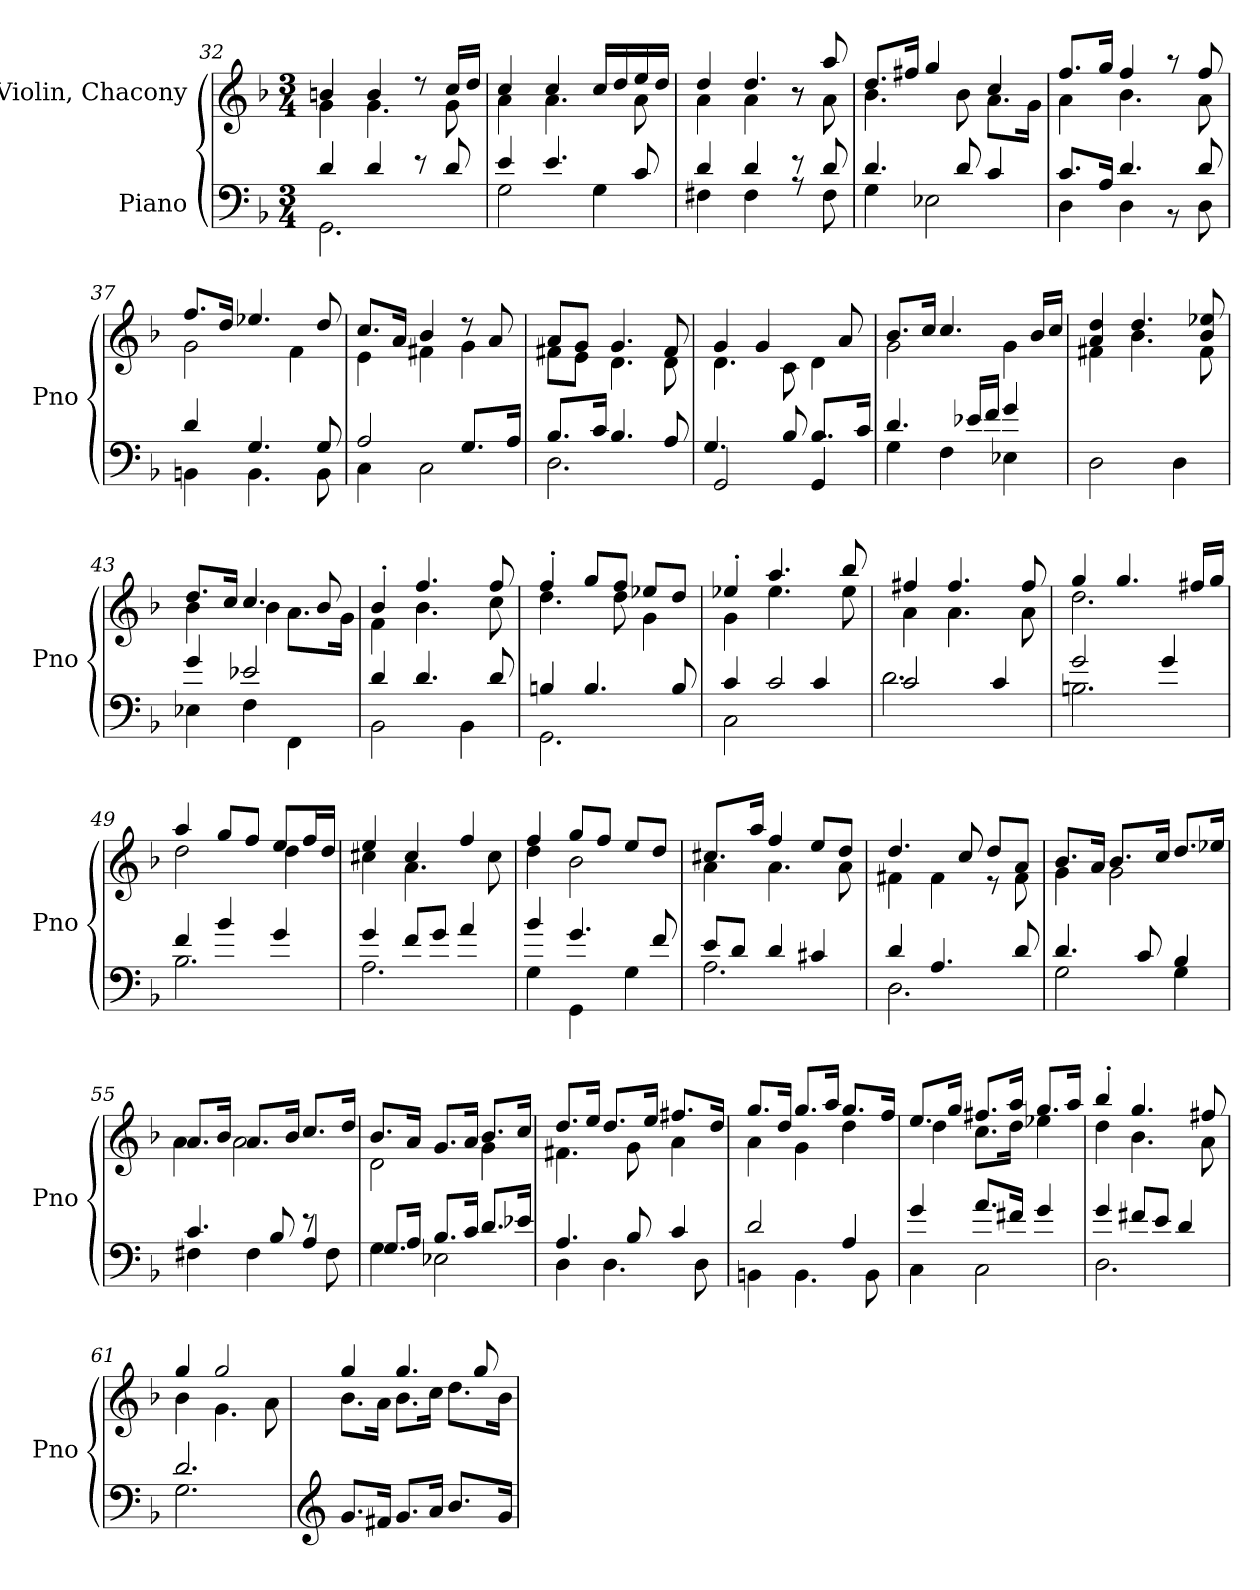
**kern	**kern
*part2	*part1
*staff2	*staff1
*I"Piano	*I"Violin, Chacony
*I'Pno	*
*clefF4	*clefG2
*k[b-]	*k[b-]
*M3/4	*M3/4
=32	=32
*^	*^
4d/	2.GG\	4bn/	4g\
4d/	.	4b/	4.g\
8r	.	8r	.
8d/	.	16cc/LL	8g\
.	.	16dd/JJ	.
!!LO:LB:g=z	!!
=33	=33	=33	=33
4e/	2G\	4cc/	4a\
4.e/	.	4cc/	4.a\
.	4G\	16cc/LL	.
.	.	16dd/	.
8c/	.	16ee/	8a\
.	.	16dd/JJ	.
=34	=34	=34	=34
*	*	*	*^
4d/	4F#X\	4dd/	4a\	2ryy
4d/	4F#\	4.dd/	4a\	.
8r	8rA	.	8r	8r
8d/	8F#\	8aa/	8a\	8ryy
*	*	*	*v	*v
=35	=35	=35	=35
4.d/	4G\	8.dd/L	4.b-\
.	.	16ff#X/Jk	.
.	2E-X\	4gg/	.
8d/	.	.	8b-\
4c/	.	4cc/	8.a\L
.	.	.	16g\Jk
=36	=36	=36	=36
8.c/L	4D\	8.ff/L	4a\
16A/Jk	.	16gg/Jk	.
4.d/	4D\	4ff/	4.b-\
.	8r	8r	.
8d/	8D\	8ff/	8a\
=37	=37	=37	=37
4d/	4BBn\	8.ff/L	2g\
.	.	16dd/Jk	.
4.G/	4.BB\	4.ee-X/	.
.	.	.	4f\
8G/	8BB\	8dd/	.
!!LO:LB:g=z	!!
=38	=38	=38	=38
2A/	4C\	8.cc/L	4e\
.	.	16a/Jk	.
.	2C\	4b-/	4f#X\
8.G/L	.	8r	4g\
.	.	8a/	.
16A/Jk	.	.	.
=39	=39	=39	=39
2.D\	8.B-/L	8a/L	8f#X\L
.	.	8g/J	8e\J
.	16c/Jk	.	.
.	4.B-/	4.g/	4.d\
.	8A/	8f#/	8d\
=40	=40	=40	=40
2GG/	4.G/	4g/	4.d\
.	.	4g/	.
.	8B-/	.	8c\
4GG'/	8.B-/L	4d\	8ryy
.	.	.	8a/
.	16c/Jk	.	.
=41	=41	=41	=41
4G\	4.d/	8.b-/L	2g\
.	.	16cc/Jk	.
4F\	.	4.cc/	.
.	16e-X/LL	.	.
.	16f/JJ	.	.
4E-X\	4g/	.	4g\
.	.	16b-/LL	.
.	.	16cc/JJ	.
*v	*v	*	*
=42	=42	=42
2D\	4a/ 4dd/	4f#X\
.	4.dd/	4.b-\
4D\	.	.
.	8b-/ 8ee-X/	8f#\
!!LO:LB:g=z	!!
=43	=43	=43
*^	*	*
4g/	4E-X\	8.dd/L	4b-\
.	.	16cc/Jk	.
2e-X/	4F\	4.cc/	4b-\
.	4FF\	.	8.a\L
.	.	8b-/	.
.	.	.	16g\Jk
=44	=44	=44	=44
2BB-\	4d/	4b-'/	4f\
.	4.d/	4.ff/	4.b-\
4BB-\	.	.	.
.	8d/	8ff/	8cc\
=45	=45	=45	=45
2.GG\	4Bn/	4ff'/	4.dd\
.	4.B/	8gg/L	.
.	.	8ff/J	8dd\
.	.	8ee-X/L	4g\
.	8B/	8dd/J	.
=46	=46	=46	=46
2C\	4c/	4ee-X'/	4g\
.	2c/	4.aa/	4.ee-\
4c/	.	.	.
.	.	8bb-/	8ee-\
=47	=47	=47	=47
2c/	2.d\	4ff#X/	4a\
.	.	4.ff#/	4.a\
4c/	.	.	.
.	.	8ff#/	8a\
!!LO:LB:g=z	!!
=48	=48	=48	=48
2.Bn\	2g/	4gg/	2.dd\
.	.	4.gg/	.
.	4g/	.	.
.	.	16ff#X/LL	.
.	.	16gg/JJ	.
=49	=49	=49	=49
2.B-\	4f/	4aa/	2dd\
.	4b-/	8gg/L	.
.	.	8ff/J	.
.	4g/	8ee/L	4dd\
.	.	16ff/L	.
.	.	16dd/JJ	.
=50	=50	=50	=50
2.A\	4g/	4ee/	4cc#X\
.	8f/L	4cc#/	4.a\
.	8g/J	.	.
.	4a/	4ff/	.
.	.	.	8cc#\
=51	=51	=51	=51
4G\	4b-/	4ff/	4dd\
4GG\	4.g/	8gg/L	2b-\
.	.	8ff/J	.
4G\	.	8ee/L	.
.	8f/	8dd/J	.
=52	=52	=52	=52
2.A\	8e/L	8.cc#X/L	4a\
.	8d/J	.	.
.	.	16aa/Jk	.
.	4d/	4ff/	4.a\
.	4c#X/	8ee/L	.
.	.	8dd/J	8a\
!!LO:PB:g=z	!!
=53	=53	=53	=53
2.D\	4d/	4.dd/	4f#X\
.	4.A/	.	4f#\
.	.	8cc/	.
.	.	8dd/L	8r
.	8d/	8a/J	8f#\
=54	=54	=54	=54
2G\	4.d/	8.b-/L	4g\
.	.	16a/Jk	.
.	.	8.b-/L	2g\
.	8c/	.	.
.	.	16cc/Jk	.
4G\	4B-/	8.dd/L	.
.	.	16ee-X/Jk	.
=55	=55	=55	=55
4F#X\	4.c/	8.a/L	4a\
.	.	16b-/Jk	.
4F#\	.	8.a/L	2a\
.	8B-/	.	.
.	.	16b-/Jk	.
8r	4A/	8.cc/L	.
8F#\	.	.	.
.	.	16dd/Jk	.
!!LO:LB:g=z	!!
=56	=56	=56	=56
4G\	8.G/L	8.b-/L	2d\
.	16A/Jk	16a/Jk	.
2E-X\	8.B-/L	8.g/L	.
.	16c/Jk	16a/Jk	.
.	8.d/L	8.b-/L	4g\
.	16e-X/Jk	16cc/Jk	.
=57	=57	=57	=57
4D\	4.A/	8.dd/L	4.f#X\
.	.	16ee/Jk	.
4.D\	.	8.dd/L	.
.	8B-/	.	8g\
.	.	16ee/Jk	.
.	4c/	8.ff#X/L	4a\
8D\	.	.	.
.	.	16dd/Jk	.
=58	=58	=58	=58
4BBn\	2d/	8.gg/L	4a\
.	.	16dd/Jk	.
4.BB\	.	8.gg/L	4g\
.	.	16aa/Jk	.
.	4A/	8.gg/L	4dd\
8BB\	.	.	.
.	.	16ff/Jk	.
!!LO:LB:g=z	!!
=59	=59	=59	=59
4C\	4g/	8.ee/L	4dd\
.	.	16gg/Jk	.
2C\	8.a/L	8.ff#X/L	8.cc\L
.	16f#X/Jk	16aa/Jk	16dd\Jk
.	4g/	8.gg/L	4ee-X\
.	.	16aa/Jk	.
=60	=60	=60	=60
2.D\	4g/	4bb-'/	4dd\
.	8f#X/L	4.gg/	4.b-\
.	8e/J	.	.
.	4d/	.	.
.	.	8ff#X/	8a\
=61	=61	=61	=61
2.G\	2.d/	4gg/	4b-\
.	.	2gg/	4.g\
.	.	.	8a\
*v	*v	*	*
=62	=62	=62
*clefG2	*	*
8.g/L	4gg/	8.b-\L
16f#X/Jk	.	16a\Jk
8.g/L	4.gg/	8.b-\L
16a/Jk	.	16cc\Jk
8.b-/L	.	8.dd\L
.	8gg/	.
16g/Jk	.	16b-\Jk
*	*v	*v
=	=
*-	*-
